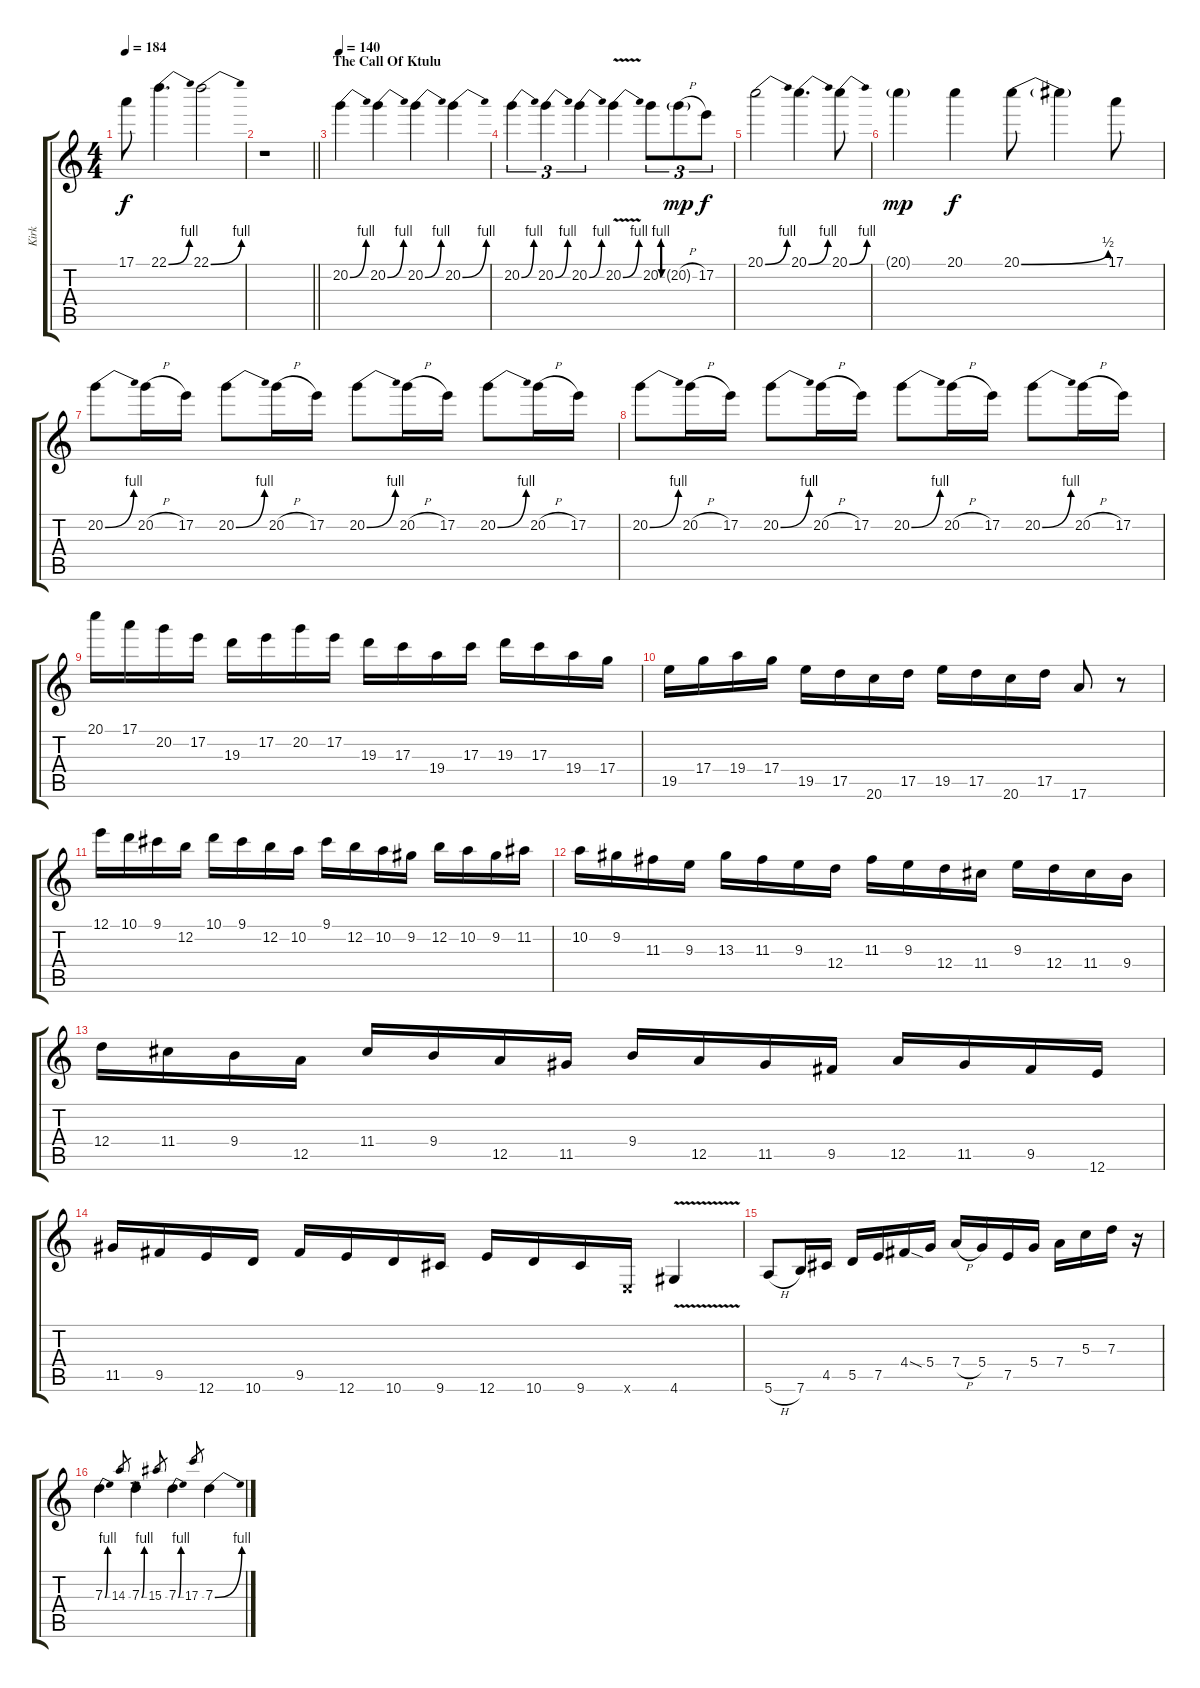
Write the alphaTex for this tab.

\track ("Kirk" "Kirk") {instrument distortionguitar}
\staff {score tabs}
\tuning (E4 B3 G3 D3 A2 E2) {hide}
\ts (4 4)
\tempo 184
\clef g2
\ks c
17.1.8{dy f} 22.1{be (bend 0 0 60 4)}.4{d} 22.1{be (bend 0 0 60 4)}.2 |
\barLineRight lightlight
r.1 |
\section ("" "The Call Of Ktulu")
\tempo 140
20.2{be (bend 0 0 60 4)}.4 20.2{be (bend 0 0 60 4)}.4 20.2{be (bend 0 0 60 4)}.4 20.2{be (bend 0 0 60 4)}.4 |
20.2{be (bend 0 0 60 4)}.4{tu (3 2)} 20.2{be (bend 0 0 60 4)}.4{tu (3 2)} 20.2{be (bend 0 0 60 4)}.4{tu (3 2)} 20.2{be (bend 0 0 60 4) v}.4 20.2{be (custom 0 0 15 4 30 4 45 0 60 0)}.8{tu (3 2)} 20.2{h g}.8{tu (3 2) dy mp} 17.2.8{tu (3 2) dy f} |
20.1{be (bend 0 0 60 4)}.2 20.1{be (bend 0 0 60 4)}.4{d} 20.1{be (bend 0 0 60 4)}.8 |
20.1{g}.4{dy mp} 20.1.4{dy f} 20.1{be (bend 0 0 60 2)}.8 20.1{t}.4 17.1.8 |
20.2{be (bend 0 0 60 4)}.8 20.2{h}.16 17.2.16 20.2{be (bend 0 0 60 4)}.8 20.2{h}.16 17.2.16 20.2{be (bend 0 0 60 4)}.8 20.2{h}.16 17.2.16 20.2{be (bend 0 0 60 4)}.8 20.2{h}.16 17.2.16 |
20.2{be (bend 0 0 60 4)}.8 20.2{h}.16 17.2.16 20.2{be (bend 0 0 60 4)}.8 20.2{h}.16 17.2.16 20.2{be (bend 0 0 60 4)}.8 20.2{h}.16 17.2.16 20.2{be (bend 0 0 60 4)}.8 20.2{h}.16 17.2.16 |
20.1.16 17.1.16 20.2.16 17.2.16 19.3.16 17.2.16 20.2.16 17.2.16 19.3.16 17.3.16 19.4.16 17.3.16 19.3.16 17.3.16 19.4.16 17.4.16 |
19.5.16 17.4.16 19.4.16 17.4.16 19.5.16 17.5.16 20.6.16 17.5.16 19.5.16 17.5.16 20.6.16 17.5.16 17.6.8 r.8 |
12.1.16 10.1.16 9.1.16 12.2.16 10.1.16 9.1.16 12.2.16 10.2.16 9.1.16 12.2.16 10.2.16 9.2.16 12.2.16 10.2.16 9.2.16 11.2.16 |
10.2.16 9.2.16 11.3.16 9.3.16 13.3.16 11.3.16 9.3.16 12.4.16 11.3.16 9.3.16 12.4.16 11.4.16 9.3.16 12.4.16 11.4.16 9.4.16 |
12.4.16 11.4.16 9.4.16 12.5.16 11.4.16 9.4.16 12.5.16 11.5.16 9.4.16 12.5.16 11.5.16 9.5.16 12.5.16 11.5.16 9.5.16 12.6.16 |
11.5.16 9.5.16 12.6.16 10.6.16 9.5.16 12.6.16 10.6.16 9.6.16 12.6.16 10.6.16 9.6.16 0.6{x}.16 4.6{v}.4 |
5.6{h}.8 7.6.16 4.5.16 5.5.16 7.5.16 4.4{sod}.16 5.4.16 7.4{h}.16 5.4.16 7.5.16 5.4.16 7.4.16 5.3.16 7.3.16 r.16 |
7.3{be (bend 0 0 60 4)}.4 14.3.8{gr} 7.3{be (bend 0 0 60 4)}.4 15.3.8{gr} 7.3{be (bend 0 0 60 4)}.4 17.3.8{gr} 7.3{be (bend 0 0 60 4)}.4
